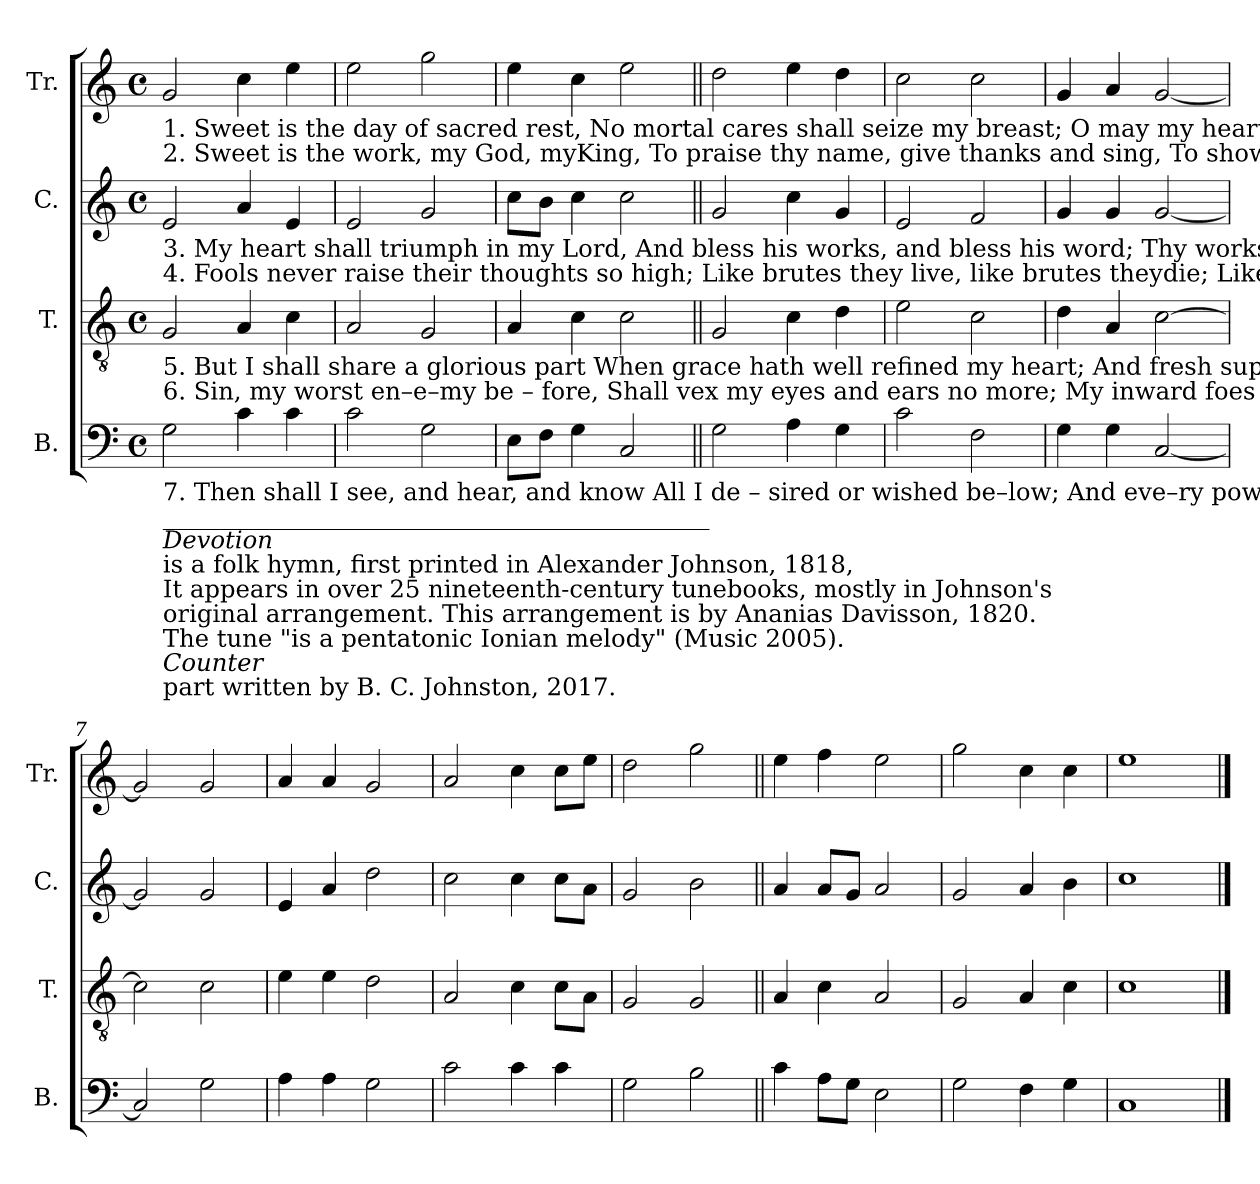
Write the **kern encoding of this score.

**kern	**kern	**kern	**kern
*part4	*part3	*part2	*part1
*staff4	*staff3	*staff2	*staff1
*I"B.	*I"T.	*I"C.	*I"Tr.
*I'B.	*I'T.	*I'C.	*I'Tr.
*clefF4	*clefGv2	*clefG2	*clefG2
*k[]	*k[]	*k[]	*k[]
*M4/4	*M4/4	*M4/4	*M4/4
*met(c)	*met(c)	*met(c)	*met(c)
*MM120	*MM120	*MM120	*MM120
=1	=1	=1	=1
!	!	!	!LO:TX:b:t=1.  Sweet  is  the  day    of     sacred   rest,    No  mortal  cares  shall  seize  my  breast;     O   may  my  heart  in   tune   be   found,  Like   David's   harp   of   solemn   sound!
!	!	!	!LO:TX:b:t=2.  Sweet is the work, my God, myKing,  To praise thy name, give thanks and sing,  To show  thy  love   by  mor–ning  light,   And   talk   of    all       thy  truth  at  night.
!	!	!LO:TX:b:t=3.  My  heart  shall  triumph   in  my  Lord,  And bless his works, and bless his word;  Thy works of grace, how bright they shine! How deep thy counsels! how di – vine!	!
!	!	!LO:TX:b:t=4.  Fools never raise their thoughts so high;  Like brutes  they live, like brutes theydie; Like grass they flou–rish, till   thy  breath   Blast  them  in  ev –er –las –ting    death.	!
!	!LO:TX:b:t=5.  But   I   shall   share  a   glorious   part     When grace hath well refined my heart;    And   fresh  sup–plies  of   joy   are     shed,  Like   ho – ly      oil,   to  cheer  my  head.	!	!
!	!LO:TX:b:t=6.  Sin,  my worst en–e–my  be – fore,     Shall  vex my eyes  and  ears  no   more;     My  inward   foes      shall    all     be    slain,   Nor   Sa – tan  break   my  peace  a – gain.	!	!
!LO:TX:b:t=7.  Then shall  I see, and  hear,  and  know    All  I  de – sired  or  wished  be–low;        And  eve–ry  power  find  sweet  em–ploy  In      that   e  – ter  –  nal   world  of    joy.	!	!	!
!LO:TX:b:t=_____________________________________________	!	!	!
!LO:TX:b:i:t=Devotion	!	!	!
!LO:TX:b:t=is a folk hymn, first printed in Alexander Johnson, 1818,	!	!	!
!LO:TX:b:t=It appears in over 25 nineteenth-century tunebooks, mostly in Johnson's	!	!	!
!LO:TX:b:t=original arrangement. This arrangement is by Ananias Davisson, 1820.	!	!	!
!LO:TX:b:t=The tune "is a pentatonic Ionian melody" (Music 2005).	!	!	!
!LO:TX:b:i:t=Counter	!	!	!
!LO:TX:b:t=part written by B. C. Johnston, 2017.	!	!	!
2G!\	2G!/	2e!/	2g!/
4c!\	4A!/	4a!/	4cc!\
4c!\	4c!\	4e!/	4ee!\
=2	=2	=2	=2
2c!\	2A!/	2e!/	2ee!\
2G!\	2G!/	2g!/	2gg!\
=3	=3	=3	=3
8E!\L	4A!/	8cc!\L	4ee!\
8F!\J	.	8b!\J	.
4G!\	4c!\	4cc!\	4cc!\
2C!/	2c!\	2cc!\	2ee!\
=4||	=4||	=4||	=4||
2G!\	2G!/	2g!/	2dd!\
4A!\	4c!\	4cc!\	4ee!\
4G!\	4d!\	4g!/	4dd!\
=5	=5	=5	=5
2c!\	2e!\	2e!/	2cc!\
2F!\	2c!\	2f!/	2cc!\
=6	=6	=6	=6
4G!\	4d!\	4g!/	4g!/
4G!\	4A!/	4g!/	4a!/
[2C!/	[2c!\	[2g!/	[2g!/
=7	=7	=7	=7
2C!/]	2c!\]	2g!/]	2g!/]
2G!\	2c!\	2g!/	2g!/
=8	=8	=8	=8
4A!\	4e!\	4e!/	4a!/
4A!\	4e!\	4a!/	4a!/
2G!\	2d!\	2dd!\	2g!/
=9	=9	=9	=9
2c!\	2A!/	2cc!\	2a!/
4c!\	4c!\	4cc!\	4cc!\
4c!\	8c!\L	8cc!\L	8cc!\L
.	8A!\J	8a!\J	8ee!\J
=10	=10	=10	=10
2G!\	2G!/	2g!/	2dd!\
2B!\	2G!/	2b!\	2gg!\
=11||	=11||	=11||	=11||
4c!\	4A!/	4a!/	4ee!\
8A!\L	4c!\	8a!/L	4ff!\
8G!\J	.	8g!/J	.
2E!\	2A!/	2a!/	2ee!\
=12	=12	=12	=12
2G!\	2G!/	2g!/	2gg!\
4F!\	4A!/	4a!/	4cc!\
4G!\	4c!\	4b!\	4cc!\
=13	=13	=13	=13
1C!	1c!	1cc!	1ee!
==	==	==	==
*-	*-	*-	*-
